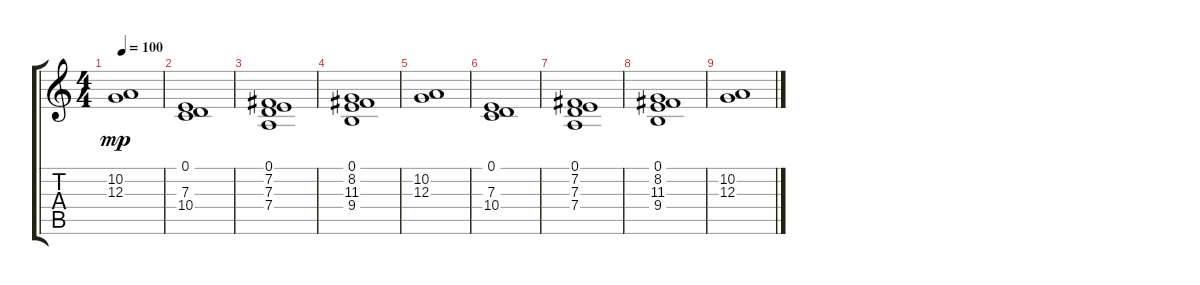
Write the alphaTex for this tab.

\track "" {instrument fx3crystal}
\staff {score tabs}
\tuning (E4 B3 G3 D3 A2 E2) {hide}
\ts (4 4)
\tempo 100
\clef g2
\ks c
(10.2 12.3).1{dy mp} |
(0.1 7.3 10.4).1 |
(0.1 7.2 7.3 7.4).1 |
(0.1 8.2 11.3 9.4).1 |
(10.2 12.3).1 |
(0.1 7.3 10.4).1 |
(0.1 7.2 7.3 7.4).1 |
(0.1 8.2 11.3 9.4).1 |
(10.2 12.3).1
